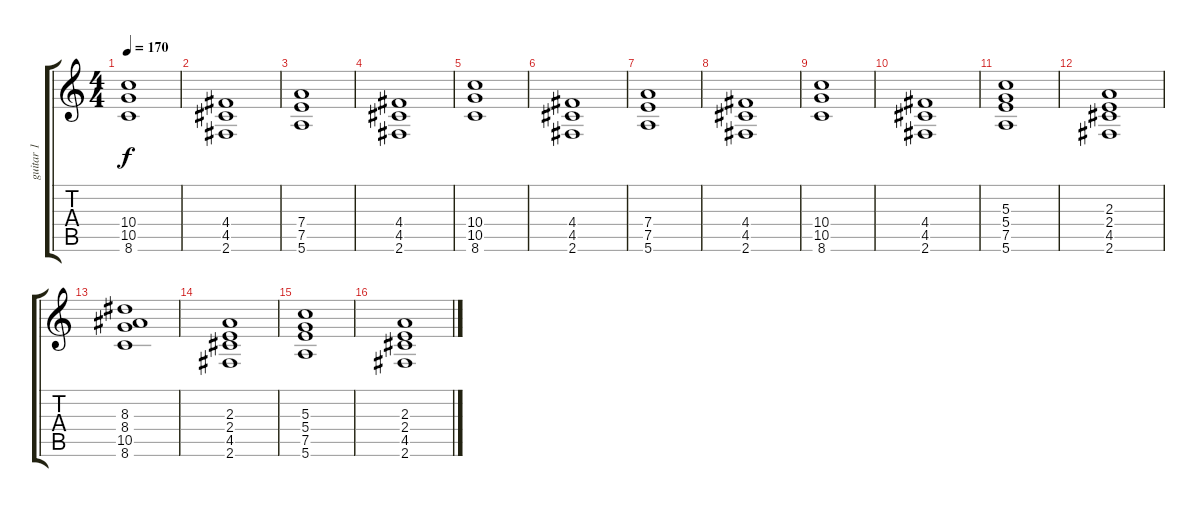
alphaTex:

\track ("guitar 1" "guitar 1") {instrument distortionguitar}
\staff {score tabs}
\tuning (E4 B3 G3 D3 A2 E2) {hide}
\ts (4 4)
\tempo 170
\clef g2
\ks c
(10.4 10.5 8.6).1{dy f} |
(4.4 4.5 2.6).1 |
(7.4 7.5 5.6).1 |
(4.4 4.5 2.6).1 |
(10.4 10.5 8.6).1 |
(4.4 4.5 2.6).1 |
(7.4 7.5 5.6).1 |
(4.4 4.5 2.6).1 |
(10.4 10.5 8.6).1 |
(4.4 4.5 2.6).1 |
(5.3 5.4 7.5 5.6).1 |
(2.3 2.4 4.5 2.6).1 |
(8.3 8.4 10.5 8.6).1 |
(2.3 2.4 4.5 2.6).1 |
(5.3 5.4 7.5 5.6).1 |
(2.3 2.4 4.5 2.6).1
